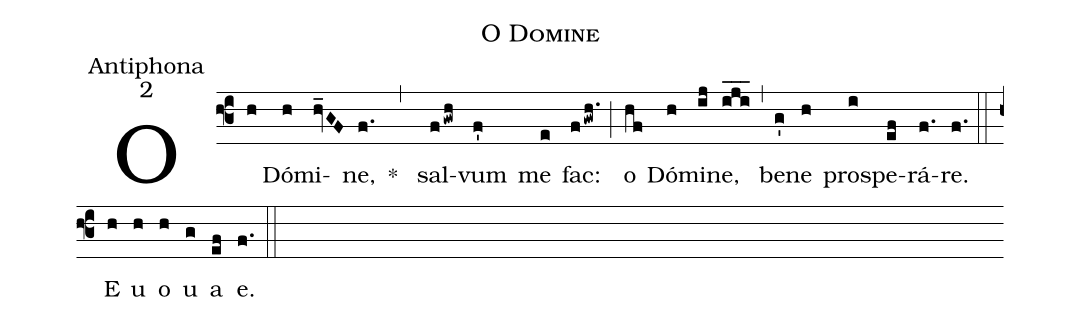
name:O Domine;
office-part:Antiphona;
mode:2;
%%
(f3)O(h) Dó(h)mi(hv_GF)ne,(f.) * (,) sal(fgwh)vum(f') me(e) fac:(fgwh.) (;) o(hf) Dó(h)mi(ij)ne,(i_j_i_) (,) be(g')ne(h) pros(i)pe(ef)rá(f.)re.(f.) (::) E(h) u(h) o(h) u(g) a(ef) e.(f.) (::)
